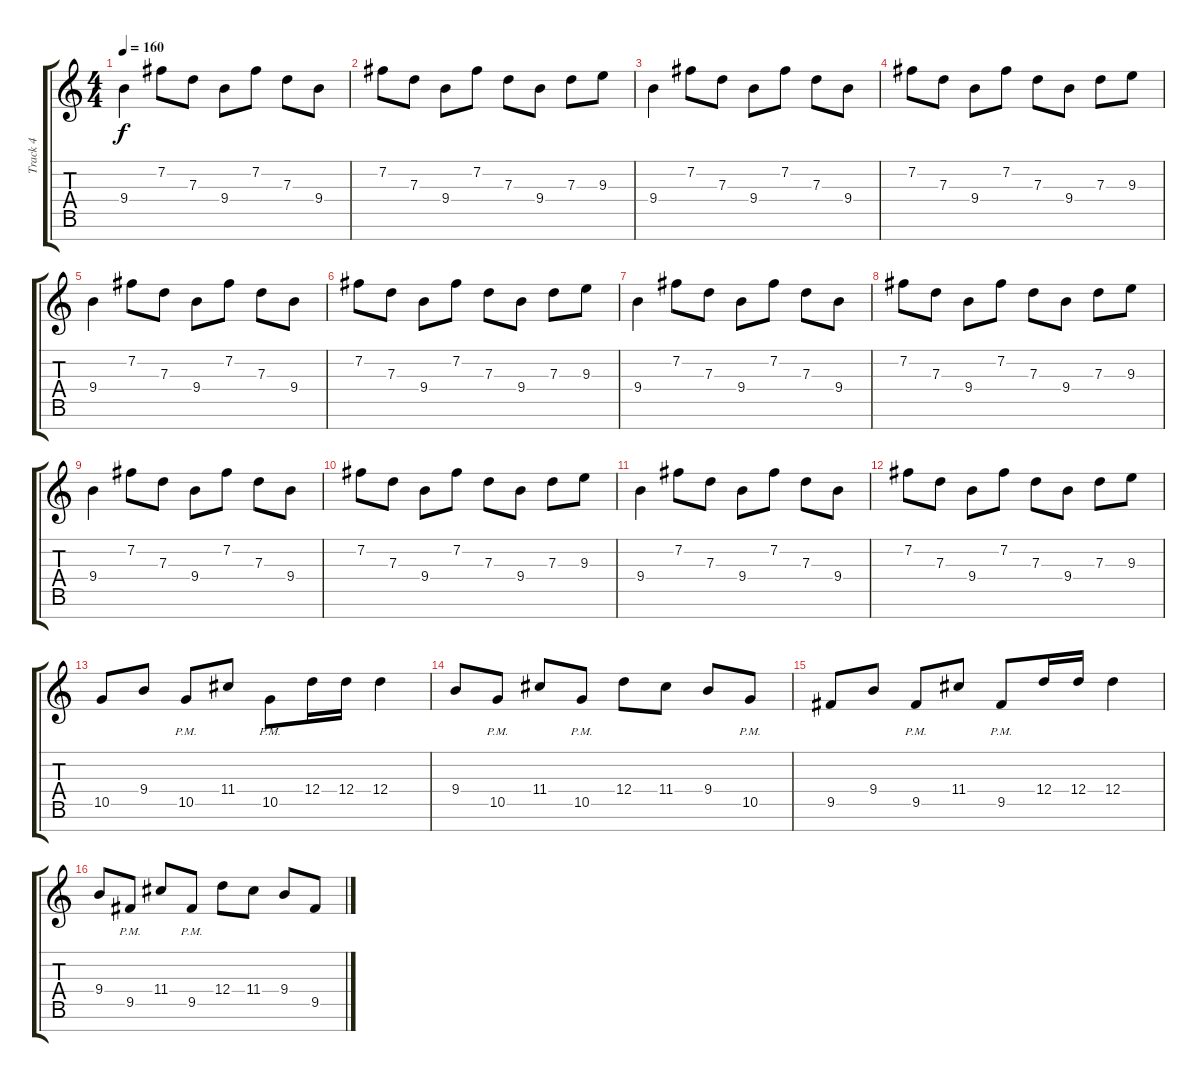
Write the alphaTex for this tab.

\track ("Track 4" "Track 4") {instrument distortionguitar}
\staff {score tabs}
\tuning (E4 B3 G3 D3 A2 E2 B1) {hide}
\ts (4 4)
\tempo 160
\clef g2
\ks c
9.4.4{dy f} 7.2.8 7.3.8 9.4.8 7.2.8 7.3.8 9.4.8 |
7.2.8 7.3.8 9.4.8 7.2.8 7.3.8 9.4.8 7.3.8 9.3.8 |
9.4.4 7.2.8 7.3.8 9.4.8 7.2.8 7.3.8 9.4.8 |
7.2.8 7.3.8 9.4.8 7.2.8 7.3.8 9.4.8 7.3.8 9.3.8 |
9.4.4 7.2.8 7.3.8 9.4.8 7.2.8 7.3.8 9.4.8 |
7.2.8 7.3.8 9.4.8 7.2.8 7.3.8 9.4.8 7.3.8 9.3.8 |
9.4.4 7.2.8 7.3.8 9.4.8 7.2.8 7.3.8 9.4.8 |
7.2.8 7.3.8 9.4.8 7.2.8 7.3.8 9.4.8 7.3.8 9.3.8 |
9.4.4 7.2.8 7.3.8 9.4.8 7.2.8 7.3.8 9.4.8 |
7.2.8 7.3.8 9.4.8 7.2.8 7.3.8 9.4.8 7.3.8 9.3.8 |
9.4.4 7.2.8 7.3.8 9.4.8 7.2.8 7.3.8 9.4.8 |
7.2.8 7.3.8 9.4.8 7.2.8 7.3.8 9.4.8 7.3.8 9.3.8 |
10.5.8 9.4.8 10.5{pm}.8 11.4.8 10.5{pm}.8 12.4.16 12.4.16 12.4.4 |
9.4.8 10.5{pm}.8 11.4.8 10.5{pm}.8 12.4.8 11.4.8 9.4.8 10.5{pm}.8 |
9.5.8 9.4.8 9.5{pm}.8 11.4.8 9.5{pm}.8 12.4.16 12.4.16 12.4.4 |
9.4.8 9.5{pm}.8 11.4.8 9.5{pm}.8 12.4.8 11.4.8 9.4.8 9.5.8
